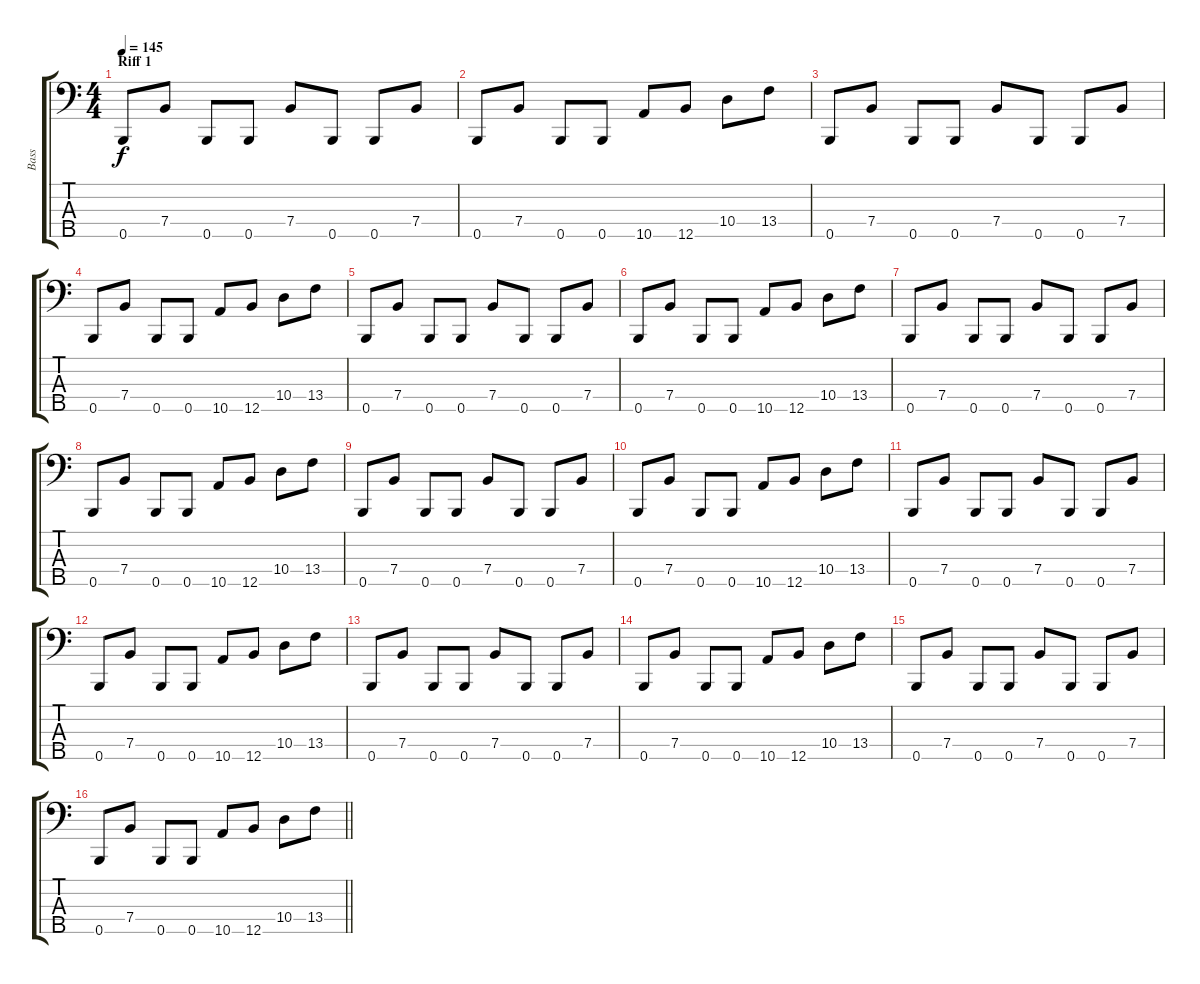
\track ("Bass" "Bass") {instrument electricbasspick}
\staff {score tabs}
\tuning (G2 D2 A1 E1 B0) {hide}
\ts (4 4)
\section ("" "Riff 1")
\tempo 145
\clef f4
\ks c
0.5.8{dy f} 7.4.8 0.5.8 0.5.8 7.4.8 0.5.8 0.5.8 7.4.8 |
0.5.8 7.4.8 0.5.8 0.5.8 10.5.8 12.5.8 10.4.8 13.4.8 |
0.5.8 7.4.8 0.5.8 0.5.8 7.4.8 0.5.8 0.5.8 7.4.8 |
0.5.8 7.4.8 0.5.8 0.5.8 10.5.8 12.5.8 10.4.8 13.4.8 |
0.5.8 7.4.8 0.5.8 0.5.8 7.4.8 0.5.8 0.5.8 7.4.8 |
0.5.8 7.4.8 0.5.8 0.5.8 10.5.8 12.5.8 10.4.8 13.4.8 |
0.5.8 7.4.8 0.5.8 0.5.8 7.4.8 0.5.8 0.5.8 7.4.8 |
0.5.8 7.4.8 0.5.8 0.5.8 10.5.8 12.5.8 10.4.8 13.4.8 |
0.5.8 7.4.8 0.5.8 0.5.8 7.4.8 0.5.8 0.5.8 7.4.8 |
0.5.8 7.4.8 0.5.8 0.5.8 10.5.8 12.5.8 10.4.8 13.4.8 |
0.5.8 7.4.8 0.5.8 0.5.8 7.4.8 0.5.8 0.5.8 7.4.8 |
0.5.8 7.4.8 0.5.8 0.5.8 10.5.8 12.5.8 10.4.8 13.4.8 |
0.5.8 7.4.8 0.5.8 0.5.8 7.4.8 0.5.8 0.5.8 7.4.8 |
0.5.8 7.4.8 0.5.8 0.5.8 10.5.8 12.5.8 10.4.8 13.4.8 |
0.5.8 7.4.8 0.5.8 0.5.8 7.4.8 0.5.8 0.5.8 7.4.8 |
\barLineRight lightlight
0.5.8 7.4.8 0.5.8 0.5.8 10.5.8 12.5.8 10.4.8 13.4.8
